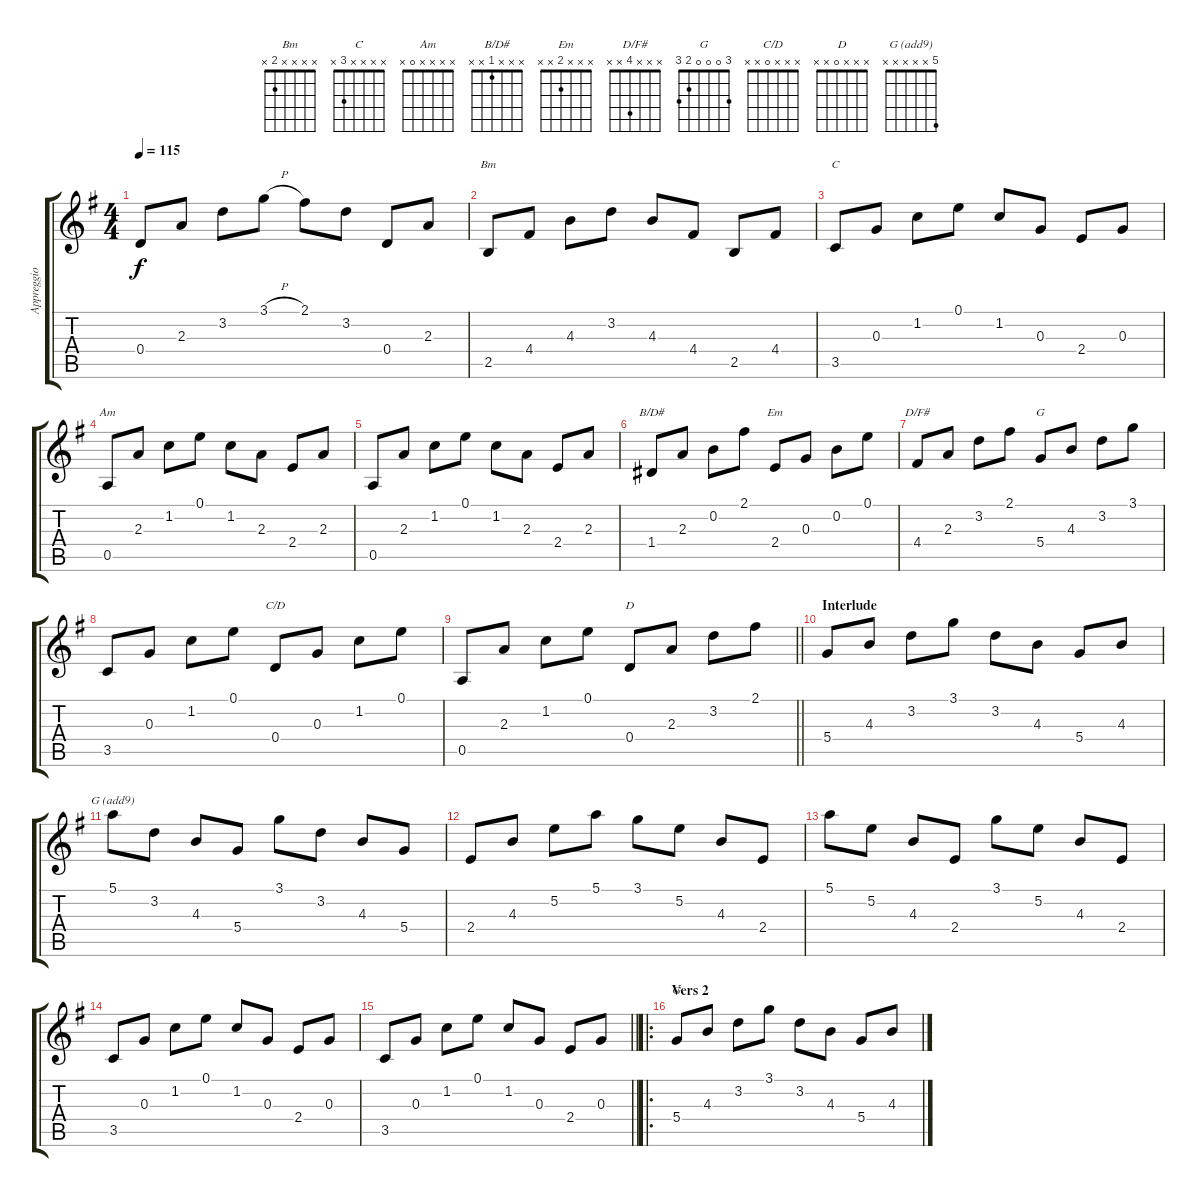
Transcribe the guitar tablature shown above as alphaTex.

\track ("Appreggio Guitar" "Appreggio ") {instrument acousticguitarsteel}
\staff {score tabs}
\tuning (E4 B3 G3 D3 A2 E2) {hide}
\chord ("Bm" x x x x 2 x)
\chord ("C" x x x x 3 x)
\chord ("Am" x x x x 0 x)
\chord ("B/D#" x x x 1 x x)
\chord ("Em" x x x 2 x x)
\chord ("D/F#" x x x 4 x x)
\chord ("G" x x x 5 x x)
\chord ("C/D" x x x 0 x x)
\chord ("D" x x x 0 x x)
\chord ("G (add9)" 5 x x x x x)
\chord ("G" 3 0 0 0 2 3)
\ts (4 4)
\tempo 115
\clef g2
\ks eminor
0.4.8{dy f} 2.3.8 3.2.8 3.1{h}.8 2.1.8 3.2.8 0.4.8 2.3.8 |
2.5.8{ch "Bm"} 4.4.8 4.3.8 3.2.8 4.3.8 4.4.8 2.5.8 4.4.8 |
3.5.8{ch "C"} 0.3.8 1.2.8 0.1.8 1.2.8 0.3.8 2.4.8 0.3.8 |
0.5.8{ch "Am"} 2.3.8 1.2.8 0.1.8 1.2.8 2.3.8 2.4.8 2.3.8 |
0.5.8 2.3.8 1.2.8 0.1.8 1.2.8 2.3.8 2.4.8 2.3.8 |
1.4.8{ch "B/D#"} 2.3.8 0.2.8 2.1.8 2.4.8{ch "Em"} 0.3.8 0.2.8 0.1.8 |
4.4.8{ch "D/F#"} 2.3.8 3.2.8 2.1.8 5.4.8{ch "G"} 4.3.8 3.2.8 3.1.8 |
3.5.8 0.3.8 1.2.8 0.1.8 0.4.8{ch "C/D"} 0.3.8 1.2.8 0.1.8 |
\barLineRight lightlight
0.5.8 2.3.8 1.2.8 0.1.8 0.4.8{ch "D"} 2.3.8 3.2.8 2.1.8 |
\section ("" "Interlude")
5.4.8 4.3.8 3.2.8 3.1.8 3.2.8 4.3.8 5.4.8 4.3.8 |
5.1.8{ch "G (add9)"} 3.2.8 4.3.8 5.4.8 3.1.8 3.2.8 4.3.8 5.4.8 |
2.4.8 4.3.8 5.2.8 5.1.8 3.1.8 5.2.8 4.3.8 2.4.8 |
5.1.8 5.2.8 4.3.8 2.4.8 3.1.8 5.2.8 4.3.8 2.4.8 |
3.5.8 0.3.8 1.2.8 0.1.8 1.2.8 0.3.8 2.4.8 0.3.8 |
\barLineRight lightlight
3.5.8 0.3.8 1.2.8 0.1.8 1.2.8 0.3.8 2.4.8 0.3.8 |
\ro
\section ("" "Vers 2")
5.4.8{ch "G"} 4.3.8 3.2.8 3.1.8 3.2.8 4.3.8 5.4.8 4.3.8
